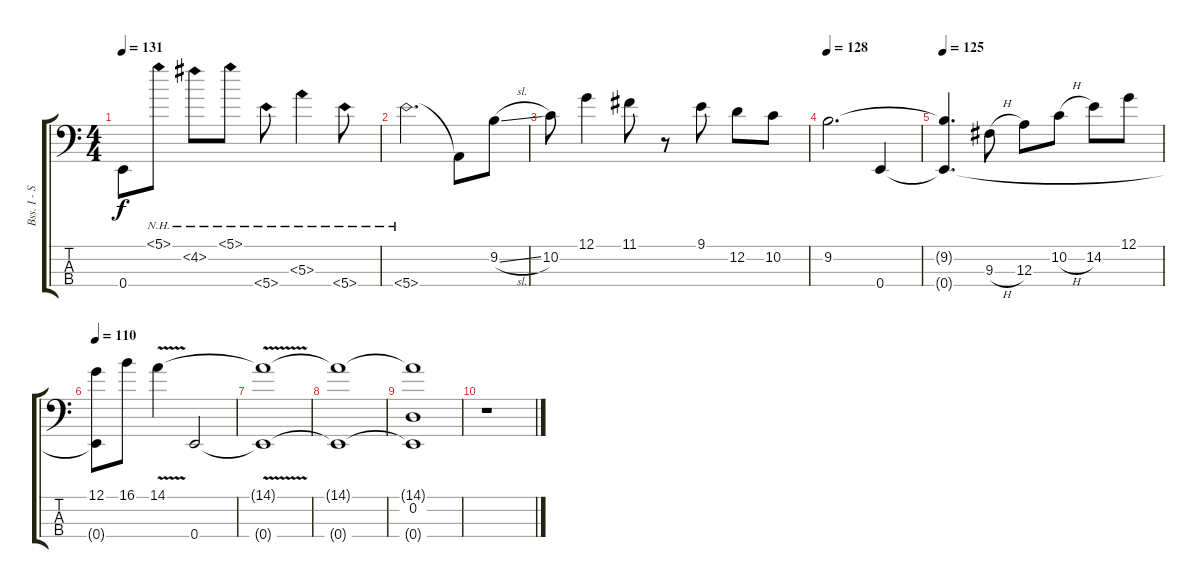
\track ("Bss. I - Shawn Malone (Fretless Bass)" "Bss. I - S") {instrument fretlessbass}
\staff {score tabs}
\tuning (G2 D2 A1 E1) {hide}
\ts (4 4)
\tempo 131
\clef f4
\ks c
0.4{t}.8{dy f} 5.1{nh}.8 4.2{nh}.8 5.1{nh}.8 5.4{nh}.8 5.3{nh}.4 5.4{nh}.8 |
5.4{nh}.2{d} 5.4{t}.8 9.2{sl}.8 |
10.2.8 12.1.4 11.1.8 r.8 9.1.8 12.2.8 10.2.8 |
\tempo 128
9.2.2{d} 0.4.4 |
\tempo 125
(9.2{t} 0.4{t}).4{d} 9.3{h}.8 12.3.8 10.2{h}.8 14.2.8 12.1.8 |
\tempo 110
(12.1 0.4{t}).8 16.1.8 14.1{v}.4 0.4.2 |
(14.1{t} 0.4{t}).1 |
(14.1{t} 0.4{t}).1 |
(14.1{t} 0.2 0.4{t}).1 |
r.1
